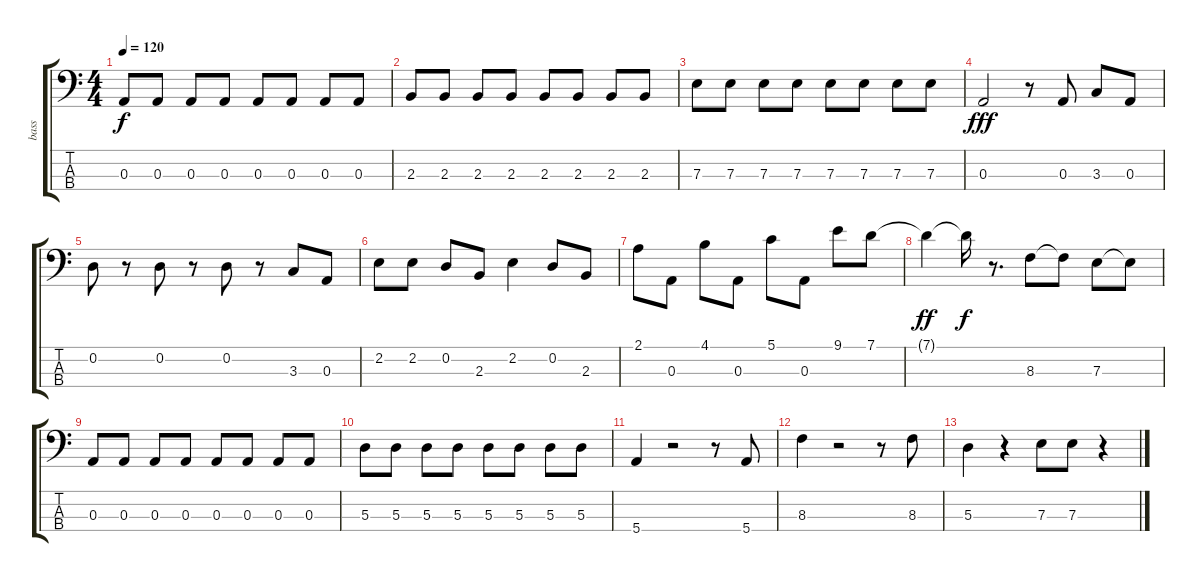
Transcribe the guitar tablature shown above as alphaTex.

\track ("bass" "bass") {instrument electricbassfinger}
\staff {score tabs}
\tuning (G2 D2 A1 E1) {hide}
\ts (4 4)
\tempo 120
\clef f4
\ks c
0.3.8{dy f instrument electricbassfinger} 0.3.8 0.3.8 0.3.8 0.3.8 0.3.8 0.3.8 0.3.8 |
2.3.8 2.3.8 2.3.8 2.3.8 2.3.8 2.3.8 2.3.8 2.3.8 |
7.3.8 7.3.8 7.3.8 7.3.8 7.3.8 7.3.8 7.3.8 7.3.8 |
0.3.2{dy fff} r.8 0.3.8 3.3.8 0.3.8 |
0.2.8 r.8 0.2.8 r.8 0.2.8 r.8 3.3.8 0.3.8 |
2.2.8 2.2.8 0.2.8 2.3.8 2.2.4 0.2.8 2.3.8 |
2.1.8 0.3.8 4.1.8 0.3.8 5.1.8 0.3.8 9.1.8 7.1.8 |
7.1{t}.4{dy ff} 7.1{t}.16{dy f} r.8{d} 8.3.8 8.3{t}.8 7.3.8 7.3{t}.8 |
0.3.8{instrument electricbassfinger} 0.3.8 0.3.8 0.3.8 0.3.8 0.3.8 0.3.8 0.3.8 |
5.3.8 5.3.8 5.3.8 5.3.8 5.3.8 5.3.8 5.3.8 5.3.8 |
5.4.4 r.2 r.8 5.4.8 |
8.3.4 r.2 r.8 8.3.8 |
5.3.4 r.4 7.3.8 7.3.8 r.4
